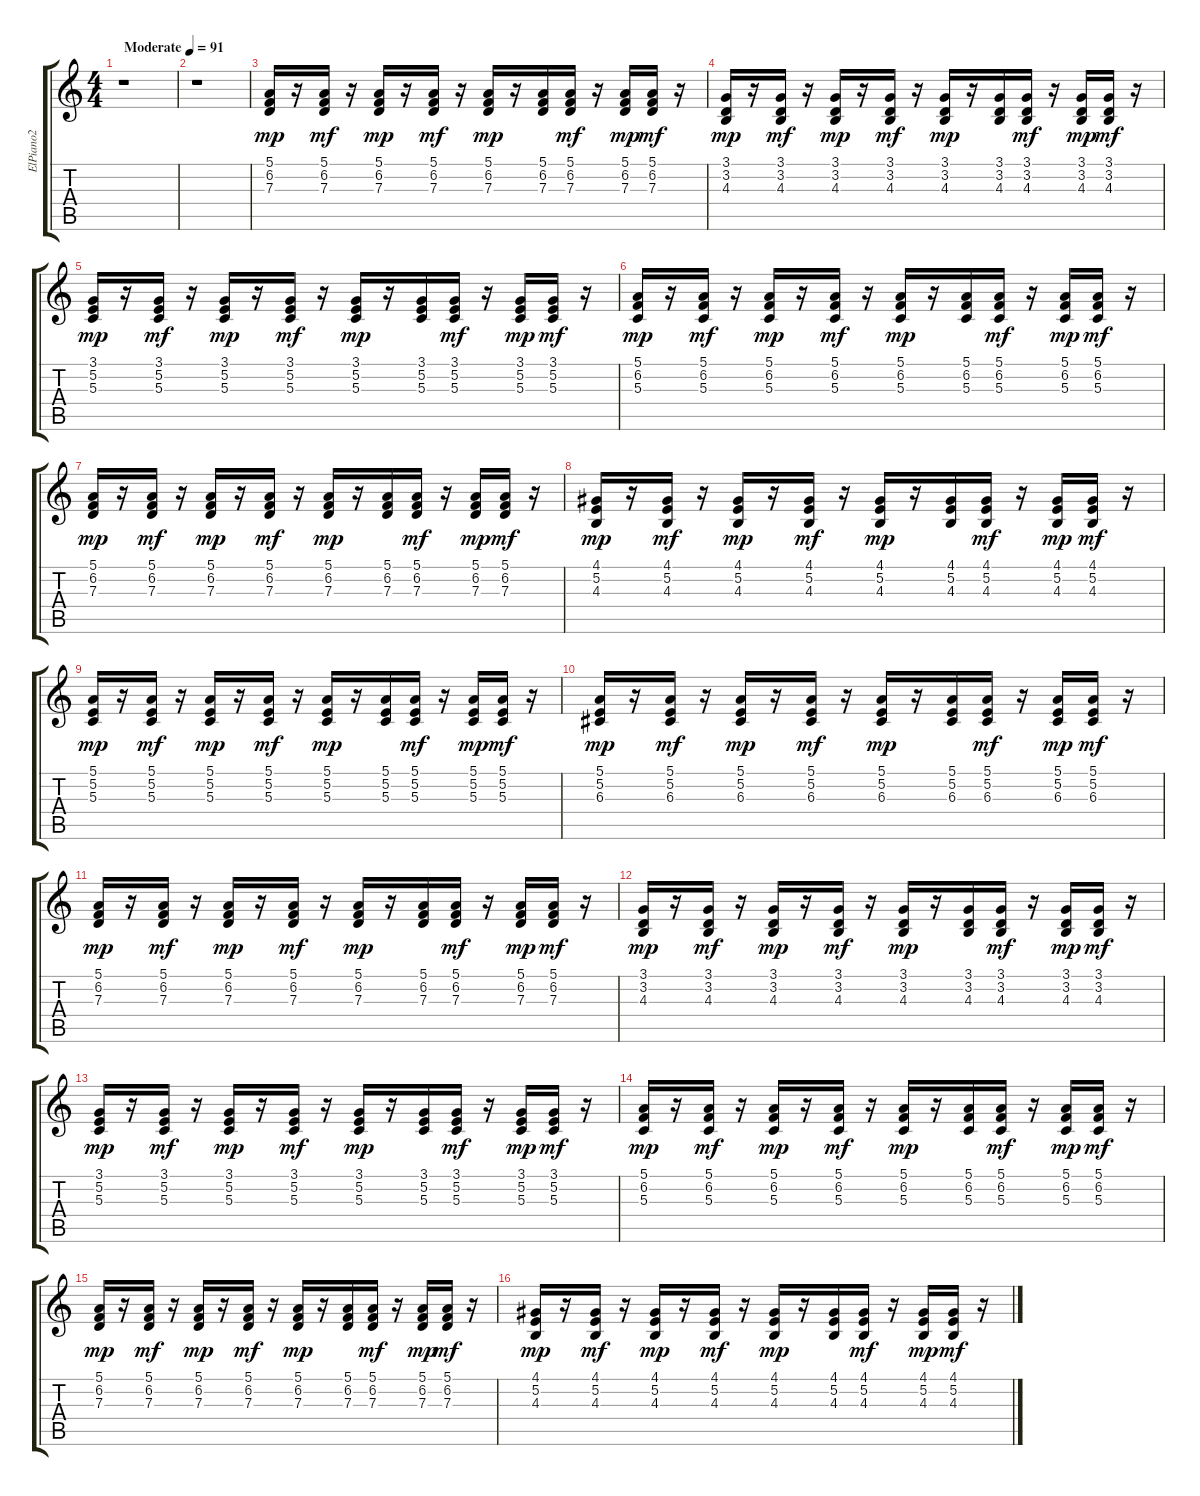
\track ("ElPiano2" "ElPiano2") {instrument electricpiano2}
\staff {score tabs}
\tuning (E4 B3 G3 D3 A2 E2) {hide}
\ts (4 4)
\tempo (91 "Moderate")
\clef g2
\ks c
r.1{dy mp instrument electricpiano2} |
r.1 |
(5.1 6.2 7.3).16{volume 9} r.16 (5.1 6.2 7.3).16{dy mf} r.16 (5.1 6.2 7.3).16{dy mp} r.16 (5.1 6.2 7.3).16{dy mf} r.16 (5.1 6.2 7.3).16{dy mp} r.16 (5.1 6.2 7.3).16 (5.1 6.2 7.3).16{dy mf} r.16 (5.1 6.2 7.3).16{dy mp} (5.1 6.2 7.3).16{dy mf} r.16 |
(3.1 3.2 4.3).16{dy mp} r.16 (3.1 3.2 4.3).16{dy mf} r.16 (3.1 3.2 4.3).16{dy mp} r.16 (3.1 3.2 4.3).16{dy mf} r.16 (3.1 3.2 4.3).16{dy mp} r.16 (3.1 3.2 4.3).16 (3.1 3.2 4.3).16{dy mf} r.16 (3.1 3.2 4.3).16{dy mp} (3.1 3.2 4.3).16{dy mf} r.16 |
(3.1 5.2 5.3).16{dy mp} r.16 (3.1 5.2 5.3).16{dy mf} r.16 (3.1 5.2 5.3).16{dy mp} r.16 (3.1 5.2 5.3).16{dy mf} r.16 (3.1 5.2 5.3).16{dy mp} r.16 (3.1 5.2 5.3).16 (3.1 5.2 5.3).16{dy mf} r.16 (3.1 5.2 5.3).16{dy mp} (3.1 5.2 5.3).16{dy mf} r.16 |
(5.1 6.2 5.3).16{dy mp} r.16 (5.1 6.2 5.3).16{dy mf} r.16 (5.1 6.2 5.3).16{dy mp} r.16 (5.1 6.2 5.3).16{dy mf} r.16 (5.1 6.2 5.3).16{dy mp} r.16 (5.1 6.2 5.3).16 (5.1 6.2 5.3).16{dy mf} r.16 (5.1 6.2 5.3).16{dy mp} (5.1 6.2 5.3).16{dy mf} r.16 |
(5.1 6.2 7.3).16{dy mp} r.16 (5.1 6.2 7.3).16{dy mf} r.16 (5.1 6.2 7.3).16{dy mp} r.16 (5.1 6.2 7.3).16{dy mf} r.16 (5.1 6.2 7.3).16{dy mp} r.16 (5.1 6.2 7.3).16 (5.1 6.2 7.3).16{dy mf} r.16 (5.1 6.2 7.3).16{dy mp} (5.1 6.2 7.3).16{dy mf} r.16 |
(4.1 5.2 4.3).16{dy mp} r.16 (4.1 5.2 4.3).16{dy mf} r.16 (4.1 5.2 4.3).16{dy mp} r.16 (4.1 5.2 4.3).16{dy mf} r.16 (4.1 5.2 4.3).16{dy mp} r.16 (4.1 5.2 4.3).16 (4.1 5.2 4.3).16{dy mf} r.16 (4.1 5.2 4.3).16{dy mp} (4.1 5.2 4.3).16{dy mf} r.16 |
(5.1 5.2 5.3).16{dy mp} r.16 (5.1 5.2 5.3).16{dy mf} r.16 (5.1 5.2 5.3).16{dy mp} r.16 (5.1 5.2 5.3).16{dy mf} r.16 (5.1 5.2 5.3).16{dy mp} r.16 (5.1 5.2 5.3).16 (5.1 5.2 5.3).16{dy mf} r.16 (5.1 5.2 5.3).16{dy mp} (5.1 5.2 5.3).16{dy mf} r.16 |
(5.1 5.2 6.3).16{dy mp} r.16 (5.1 5.2 6.3).16{dy mf} r.16 (5.1 5.2 6.3).16{dy mp} r.16 (5.1 5.2 6.3).16{dy mf} r.16 (5.1 5.2 6.3).16{dy mp} r.16 (5.1 5.2 6.3).16 (5.1 5.2 6.3).16{dy mf} r.16 (5.1 5.2 6.3).16{dy mp} (5.1 5.2 6.3).16{dy mf} r.16 |
(5.1 6.2 7.3).16{dy mp} r.16 (5.1 6.2 7.3).16{dy mf} r.16 (5.1 6.2 7.3).16{dy mp} r.16 (5.1 6.2 7.3).16{dy mf} r.16 (5.1 6.2 7.3).16{dy mp} r.16 (5.1 6.2 7.3).16 (5.1 6.2 7.3).16{dy mf} r.16 (5.1 6.2 7.3).16{dy mp} (5.1 6.2 7.3).16{dy mf} r.16 |
(3.1 3.2 4.3).16{dy mp} r.16 (3.1 3.2 4.3).16{dy mf} r.16 (3.1 3.2 4.3).16{dy mp} r.16 (3.1 3.2 4.3).16{dy mf} r.16 (3.1 3.2 4.3).16{dy mp} r.16 (3.1 3.2 4.3).16 (3.1 3.2 4.3).16{dy mf} r.16 (3.1 3.2 4.3).16{dy mp} (3.1 3.2 4.3).16{dy mf} r.16 |
(3.1 5.2 5.3).16{dy mp} r.16 (3.1 5.2 5.3).16{dy mf} r.16 (3.1 5.2 5.3).16{dy mp} r.16 (3.1 5.2 5.3).16{dy mf} r.16 (3.1 5.2 5.3).16{dy mp} r.16 (3.1 5.2 5.3).16 (3.1 5.2 5.3).16{dy mf} r.16 (3.1 5.2 5.3).16{dy mp} (3.1 5.2 5.3).16{dy mf} r.16 |
(5.1 6.2 5.3).16{dy mp} r.16 (5.1 6.2 5.3).16{dy mf} r.16 (5.1 6.2 5.3).16{dy mp} r.16 (5.1 6.2 5.3).16{dy mf} r.16 (5.1 6.2 5.3).16{dy mp} r.16 (5.1 6.2 5.3).16 (5.1 6.2 5.3).16{dy mf} r.16 (5.1 6.2 5.3).16{dy mp} (5.1 6.2 5.3).16{dy mf} r.16 |
(5.1 6.2 7.3).16{dy mp} r.16 (5.1 6.2 7.3).16{dy mf} r.16 (5.1 6.2 7.3).16{dy mp} r.16 (5.1 6.2 7.3).16{dy mf} r.16 (5.1 6.2 7.3).16{dy mp} r.16 (5.1 6.2 7.3).16 (5.1 6.2 7.3).16{dy mf} r.16 (5.1 6.2 7.3).16{dy mp} (5.1 6.2 7.3).16{dy mf} r.16 |
(4.1 5.2 4.3).16{dy mp} r.16 (4.1 5.2 4.3).16{dy mf} r.16 (4.1 5.2 4.3).16{dy mp} r.16 (4.1 5.2 4.3).16{dy mf} r.16 (4.1 5.2 4.3).16{dy mp} r.16 (4.1 5.2 4.3).16 (4.1 5.2 4.3).16{dy mf} r.16 (4.1 5.2 4.3).16{dy mp} (4.1 5.2 4.3).16{dy mf} r.16
